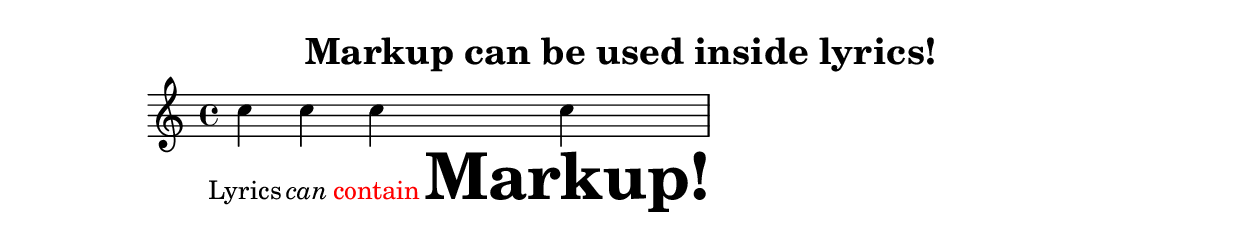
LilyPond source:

%% Do not edit this file; it is auto-generated from LSR http://lsr.dsi.unimi.it
%% This file is in the public domain.
\version "2.11.57"

\header {
  lsrtags = "text, vocal-music"

  texidoc = "
To format individual syllables in lyrics, use @code{\\markup @{ ....
@}} on these lyrics.

"
  doctitle = "Formatting lyrics syllables"
} % begin verbatim
% Tip taken from http://lists.gnu.org/archive/html/lilypond-user/2007-12/msg00215.html
\header {
  title = "Markup can be used inside lyrics!"
}

mel = \relative c'' { c4 c c c }
lyr = \lyricmode {
  Lyrics \markup { \italic "can" } \markup {\with-color #red "contain" }
  \markup {\fontsize #8 \bold "Markup!" }
}

<<
  \context Voice = melody \mel
  \context Lyrics \lyricsto melody \lyr
>>

